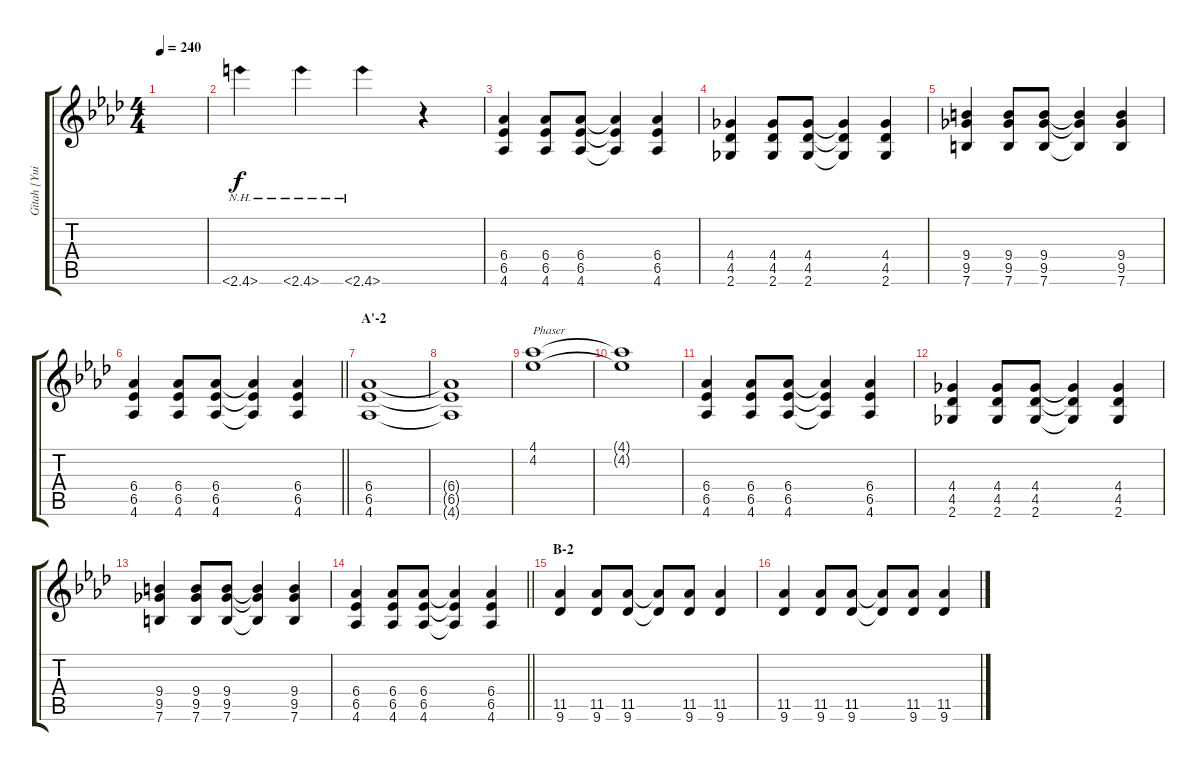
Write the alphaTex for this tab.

\track ("Gitah [Yui]" "Gitah [Yui") {instrument overdrivenguitar}
\staff {score tabs}
\tuning (E4 B3 G3 D3 A2 E2) {hide}
\ts (4 4)
\tempo 240
\clef g2
\ks ab
|
2.6{nh}.4 2.6{nh}.4 2.6{nh}.4 r.4 |
(6.4 6.5 4.6).4 (6.4 6.5 4.6).8 (6.4 6.5 4.6).8 (6.4{t} 6.5{t} 4.6{t}).4 (6.4 6.5 4.6).4 |
(4.4 4.5 2.6).4 (4.4 4.5 2.6).8 (4.4 4.5 2.6).8 (4.4{t} 4.5{t} 2.6{t}).4 (4.4 4.5 2.6).4 |
(9.4 9.5 7.6).4 (9.4 9.5 7.6).8 (9.4 9.5 7.6).8 (9.4{t} 9.5{t} 7.6{t}).4 (9.4 9.5 7.6).4 |
\barLineRight lightlight
(6.4 6.5 4.6).4 (6.4 6.5 4.6).8 (6.4 6.5 4.6).8 (6.4{t} 6.5{t} 4.6{t}).4 (6.4 6.5 4.6).4 |
\section ("" "A'-2")
(6.4 6.5 4.6).1 |
(6.4{t} 6.5{t} 4.6{t}).1 |
(4.1 4.2).1{txt "Phaser"} |
(4.1{t} 4.2{t}).1 |
(6.4 6.5 4.6).4 (6.4 6.5 4.6).8 (6.4 6.5 4.6).8 (6.4{t} 6.5{t} 4.6{t}).4 (6.4 6.5 4.6).4 |
(4.4 4.5 2.6).4 (4.4 4.5 2.6).8 (4.4 4.5 2.6).8 (4.4{t} 4.5{t} 2.6{t}).4 (4.4 4.5 2.6).4 |
(9.4 9.5 7.6).4 (9.4 9.5 7.6).8 (9.4 9.5 7.6).8 (9.4{t} 9.5{t} 7.6{t}).4 (9.4 9.5 7.6).4 |
\barLineRight lightlight
(6.4 6.5 4.6).4 (6.4 6.5 4.6).8 (6.4 6.5 4.6).8 (6.4{t} 6.5{t} 4.6{t}).4 (6.4 6.5 4.6).4 |
\section ("" "B-2")
(11.5 9.6).4 (11.5 9.6).8 (11.5 9.6).8 (11.5{t} 9.6{t}).8 (11.5 9.6).8 (11.5 9.6).4 |
(11.5 9.6).4 (11.5 9.6).8 (11.5 9.6).8 (11.5{t} 9.6{t}).8 (11.5 9.6).8 (11.5 9.6).4
